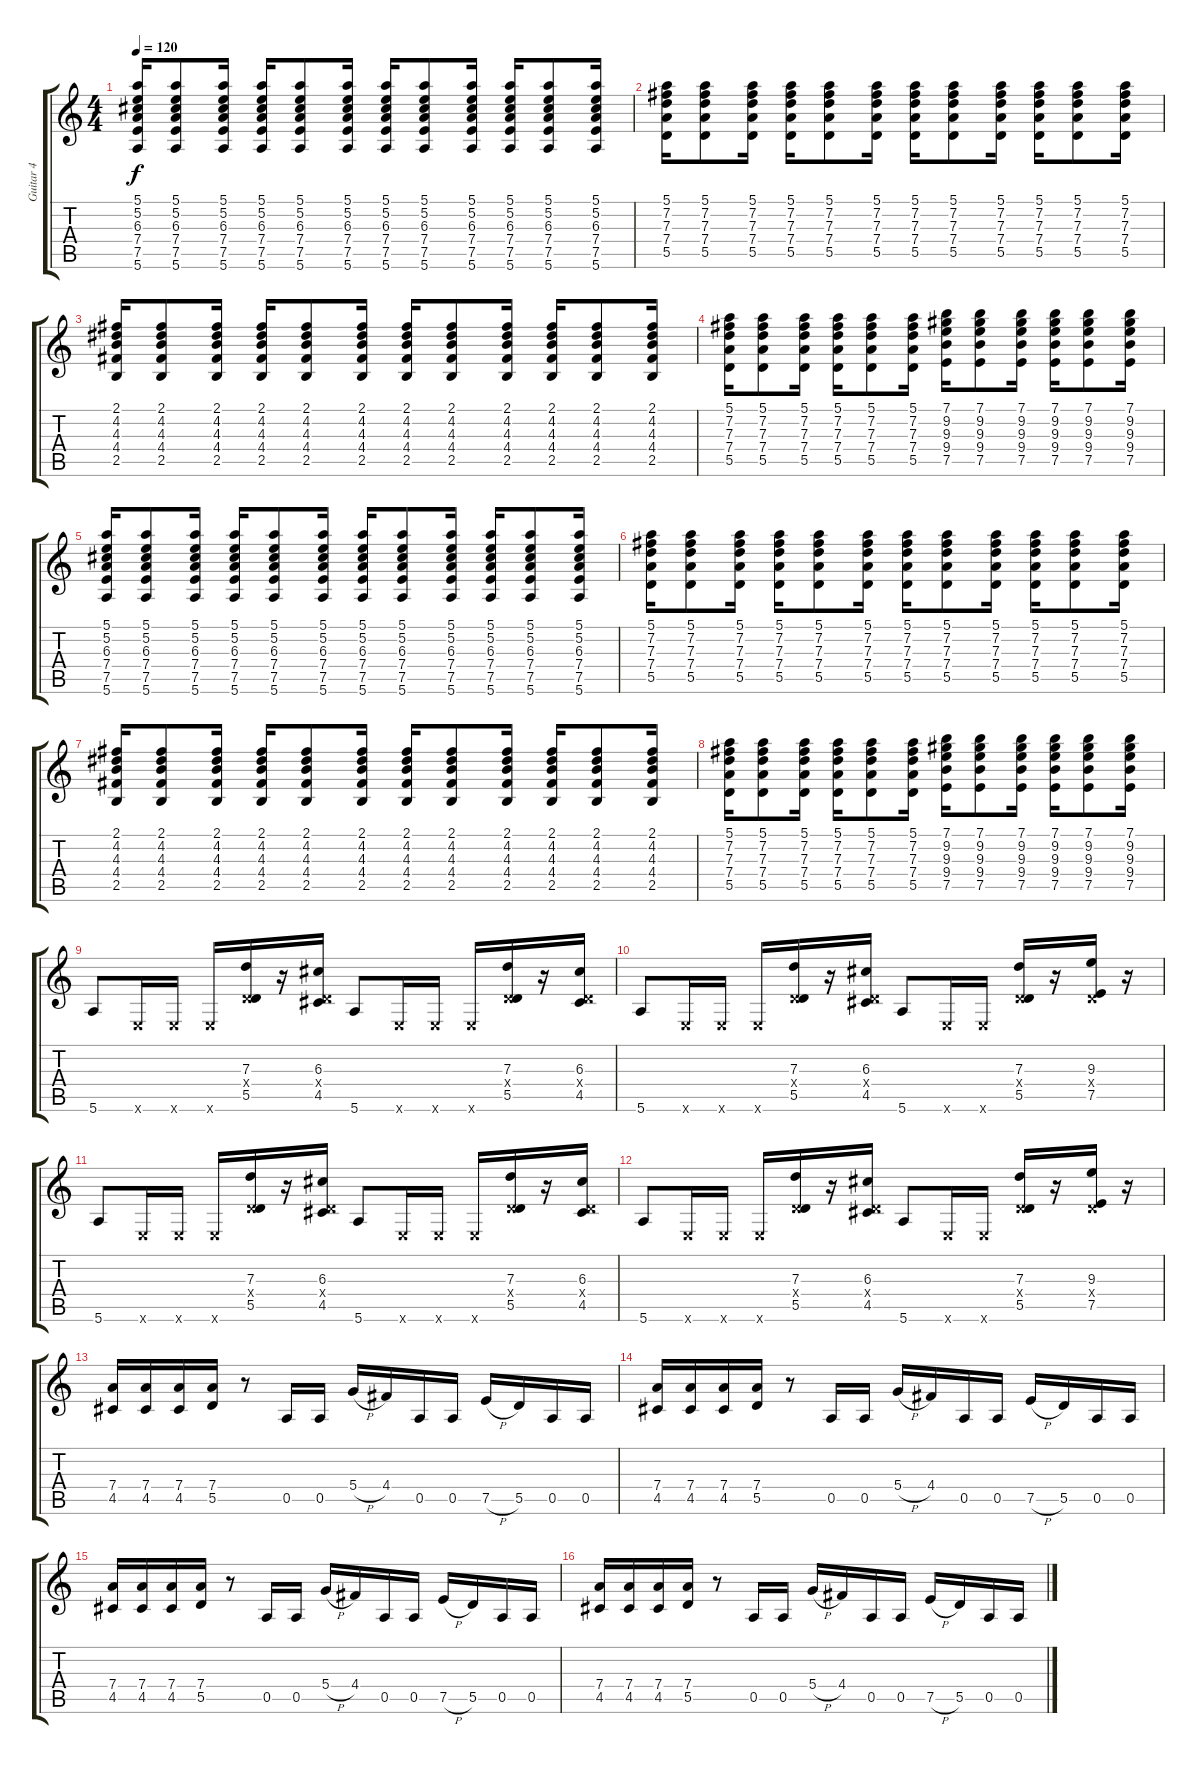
\track ("Guitar 4" "Guitar 4") {instrument overdrivenguitar}
\staff {score tabs}
\tuning (E4 B3 G3 D3 A2 E2) {hide}
\ts (4 4)
\tempo 120
\clef g2
\ks c
(5.1 5.2 6.3 7.4 7.5 5.6).16{dy f} (5.1 5.2 6.3 7.4 7.5 5.6).8 (5.1 5.2 6.3 7.4 7.5 5.6).16 (5.1 5.2 6.3 7.4 7.5 5.6).16 (5.1 5.2 6.3 7.4 7.5 5.6).8 (5.1 5.2 6.3 7.4 7.5 5.6).16 (5.1 5.2 6.3 7.4 7.5 5.6).16 (5.1 5.2 6.3 7.4 7.5 5.6).8 (5.1 5.2 6.3 7.4 7.5 5.6).16 (5.1 5.2 6.3 7.4 7.5 5.6).16 (5.1 5.2 6.3 7.4 7.5 5.6).8 (5.1 5.2 6.3 7.4 7.5 5.6).16 |
(5.1 7.2 7.3 7.4 5.5).16 (5.1 7.2 7.3 7.4 5.5).8 (5.1 7.2 7.3 7.4 5.5).16 (5.1 7.2 7.3 7.4 5.5).16 (5.1 7.2 7.3 7.4 5.5).8 (5.1 7.2 7.3 7.4 5.5).16 (5.1 7.2 7.3 7.4 5.5).16 (5.1 7.2 7.3 7.4 5.5).8 (5.1 7.2 7.3 7.4 5.5).16 (5.1 7.2 7.3 7.4 5.5).16 (5.1 7.2 7.3 7.4 5.5).8 (5.1 7.2 7.3 7.4 5.5).16 |
(2.1 4.2 4.3 4.4 2.5).16 (2.1 4.2 4.3 4.4 2.5).8 (2.1 4.2 4.3 4.4 2.5).16 (2.1 4.2 4.3 4.4 2.5).16 (2.1 4.2 4.3 4.4 2.5).8 (2.1 4.2 4.3 4.4 2.5).16 (2.1 4.2 4.3 4.4 2.5).16 (2.1 4.2 4.3 4.4 2.5).8 (2.1 4.2 4.3 4.4 2.5).16 (2.1 4.2 4.3 4.4 2.5).16 (2.1 4.2 4.3 4.4 2.5).8 (2.1 4.2 4.3 4.4 2.5).16 |
(5.1 7.2 7.3 7.4 5.5).16 (5.1 7.2 7.3 7.4 5.5).8 (5.1 7.2 7.3 7.4 5.5).16 (5.1 7.2 7.3 7.4 5.5).16 (5.1 7.2 7.3 7.4 5.5).8 (5.1 7.2 7.3 7.4 5.5).16 (7.1 9.2 9.3 9.4 7.5).16 (7.1 9.2 9.3 9.4 7.5).8 (7.1 9.2 9.3 9.4 7.5).16 (7.1 9.2 9.3 9.4 7.5).16 (7.1 9.2 9.3 9.4 7.5).8 (7.1 9.2 9.3 9.4 7.5).16 |
(5.1 5.2 6.3 7.4 7.5 5.6).16 (5.1 5.2 6.3 7.4 7.5 5.6).8 (5.1 5.2 6.3 7.4 7.5 5.6).16 (5.1 5.2 6.3 7.4 7.5 5.6).16 (5.1 5.2 6.3 7.4 7.5 5.6).8 (5.1 5.2 6.3 7.4 7.5 5.6).16 (5.1 5.2 6.3 7.4 7.5 5.6).16 (5.1 5.2 6.3 7.4 7.5 5.6).8 (5.1 5.2 6.3 7.4 7.5 5.6).16 (5.1 5.2 6.3 7.4 7.5 5.6).16 (5.1 5.2 6.3 7.4 7.5 5.6).8 (5.1 5.2 6.3 7.4 7.5 5.6).16 |
(5.1 7.2 7.3 7.4 5.5).16 (5.1 7.2 7.3 7.4 5.5).8 (5.1 7.2 7.3 7.4 5.5).16 (5.1 7.2 7.3 7.4 5.5).16 (5.1 7.2 7.3 7.4 5.5).8 (5.1 7.2 7.3 7.4 5.5).16 (5.1 7.2 7.3 7.4 5.5).16 (5.1 7.2 7.3 7.4 5.5).8 (5.1 7.2 7.3 7.4 5.5).16 (5.1 7.2 7.3 7.4 5.5).16 (5.1 7.2 7.3 7.4 5.5).8 (5.1 7.2 7.3 7.4 5.5).16 |
(2.1 4.2 4.3 4.4 2.5).16 (2.1 4.2 4.3 4.4 2.5).8 (2.1 4.2 4.3 4.4 2.5).16 (2.1 4.2 4.3 4.4 2.5).16 (2.1 4.2 4.3 4.4 2.5).8 (2.1 4.2 4.3 4.4 2.5).16 (2.1 4.2 4.3 4.4 2.5).16 (2.1 4.2 4.3 4.4 2.5).8 (2.1 4.2 4.3 4.4 2.5).16 (2.1 4.2 4.3 4.4 2.5).16 (2.1 4.2 4.3 4.4 2.5).8 (2.1 4.2 4.3 4.4 2.5).16 |
(5.1 7.2 7.3 7.4 5.5).16 (5.1 7.2 7.3 7.4 5.5).8 (5.1 7.2 7.3 7.4 5.5).16 (5.1 7.2 7.3 7.4 5.5).16 (5.1 7.2 7.3 7.4 5.5).8 (5.1 7.2 7.3 7.4 5.5).16 (7.1 9.2 9.3 9.4 7.5).16 (7.1 9.2 9.3 9.4 7.5).8 (7.1 9.2 9.3 9.4 7.5).16 (7.1 9.2 9.3 9.4 7.5).16 (7.1 9.2 9.3 9.4 7.5).8 (7.1 9.2 9.3 9.4 7.5).16 |
5.6.8 0.6{x}.16 0.6{x}.16 0.6{x}.16 (7.3 0.4{x} 5.5).16 r.16 (6.3 0.4{x} 4.5).16 5.6.8 0.6{x}.16 0.6{x}.16 0.6{x}.16 (7.3 0.4{x} 5.5).16 r.16 (6.3 0.4{x} 4.5).16 |
5.6.8 0.6{x}.16 0.6{x}.16 0.6{x}.16 (7.3 0.4{x} 5.5).16 r.16 (6.3 0.4{x} 4.5).16 5.6.8 0.6{x}.16 0.6{x}.16 (7.3 0.4{x} 5.5).16 r.16 (9.3 0.4{x} 7.5).16 r.16 |
5.6.8 0.6{x}.16 0.6{x}.16 0.6{x}.16 (7.3 0.4{x} 5.5).16 r.16 (6.3 0.4{x} 4.5).16 5.6.8 0.6{x}.16 0.6{x}.16 0.6{x}.16 (7.3 0.4{x} 5.5).16 r.16 (6.3 0.4{x} 4.5).16 |
5.6.8 0.6{x}.16 0.6{x}.16 0.6{x}.16 (7.3 0.4{x} 5.5).16 r.16 (6.3 0.4{x} 4.5).16 5.6.8 0.6{x}.16 0.6{x}.16 (7.3 0.4{x} 5.5).16 r.16 (9.3 0.4{x} 7.5).16 r.16 |
(7.4 4.5).16 (7.4 4.5).16 (7.4 4.5).16 (7.4 5.5).16 r.8 0.5.16 0.5.16 5.4{h}.16 4.4.16 0.5.16 0.5.16 7.5{h}.16 5.5.16 0.5.16 0.5.16 |
(7.4 4.5).16 (7.4 4.5).16 (7.4 4.5).16 (7.4 5.5).16 r.8 0.5.16 0.5.16 5.4{h}.16 4.4.16 0.5.16 0.5.16 7.5{h}.16 5.5.16 0.5.16 0.5.16 |
(7.4 4.5).16 (7.4 4.5).16 (7.4 4.5).16 (7.4 5.5).16 r.8 0.5.16 0.5.16 5.4{h}.16 4.4.16 0.5.16 0.5.16 7.5{h}.16 5.5.16 0.5.16 0.5.16 |
(7.4 4.5).16 (7.4 4.5).16 (7.4 4.5).16 (7.4 5.5).16 r.8 0.5.16 0.5.16 5.4{h}.16 4.4.16 0.5.16 0.5.16 7.5{h}.16 5.5.16 0.5.16 0.5.16
